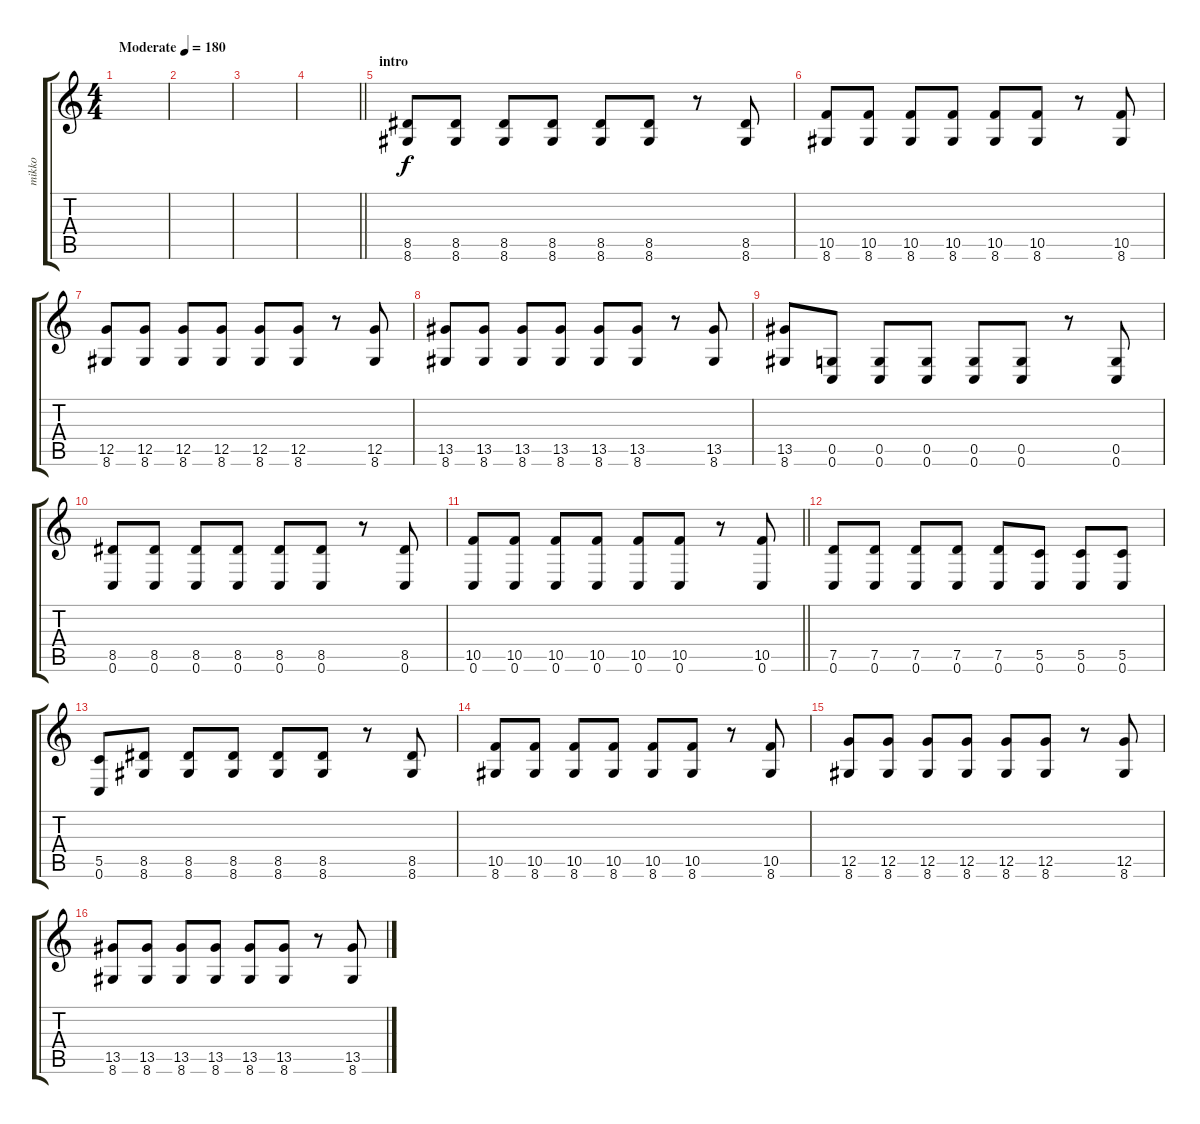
\track ("mikko" "mikko") {instrument distortionguitar}
\staff {score tabs}
\tuning (D4 A3 F3 C3 G2 C2) {hide}
\ts (4 4)
\tempo (180 "Moderate")
\clef g2
\ks c
|
|
|
\barLineRight lightlight
|
\section ("" "intro")
(8.5 8.6).8 (8.5 8.6).8 (8.5 8.6).8 (8.5 8.6).8 (8.5 8.6).8 (8.5 8.6).8 r.8 (8.5 8.6).8 |
(10.5 8.6).8 (10.5 8.6).8 (10.5 8.6).8 (10.5 8.6).8 (10.5 8.6).8 (10.5 8.6).8 r.8 (10.5 8.6).8 |
(12.5 8.6).8 (12.5 8.6).8 (12.5 8.6).8 (12.5 8.6).8 (12.5 8.6).8 (12.5 8.6).8 r.8 (12.5 8.6).8 |
(13.5 8.6).8 (13.5 8.6).8 (13.5 8.6).8 (13.5 8.6).8 (13.5 8.6).8 (13.5 8.6).8 r.8 (13.5 8.6).8 |
(13.5 8.6).8 (0.5 0.6).8 (0.5 0.6).8 (0.5 0.6).8 (0.5 0.6).8 (0.5 0.6).8 r.8 (0.5 0.6).8 |
(8.5 0.6).8 (8.5 0.6).8 (8.5 0.6).8 (8.5 0.6).8 (8.5 0.6).8 (8.5 0.6).8 r.8 (8.5 0.6).8 |
\barLineRight lightlight
(10.5 0.6).8 (10.5 0.6).8 (10.5 0.6).8 (10.5 0.6).8 (10.5 0.6).8 (10.5 0.6).8 r.8 (10.5 0.6).8 |
(7.5 0.6).8 (7.5 0.6).8 (7.5 0.6).8 (7.5 0.6).8 (7.5 0.6).8 (5.5 0.6).8 (5.5 0.6).8 (5.5 0.6).8 |
(5.5 0.6).8 (8.5 8.6).8 (8.5 8.6).8 (8.5 8.6).8 (8.5 8.6).8 (8.5 8.6).8 r.8 (8.5 8.6).8 |
(10.5 8.6).8 (10.5 8.6).8 (10.5 8.6).8 (10.5 8.6).8 (10.5 8.6).8 (10.5 8.6).8 r.8 (10.5 8.6).8 |
(12.5 8.6).8 (12.5 8.6).8 (12.5 8.6).8 (12.5 8.6).8 (12.5 8.6).8 (12.5 8.6).8 r.8 (12.5 8.6).8 |
(13.5 8.6).8 (13.5 8.6).8 (13.5 8.6).8 (13.5 8.6).8 (13.5 8.6).8 (13.5 8.6).8 r.8 (13.5 8.6).8
